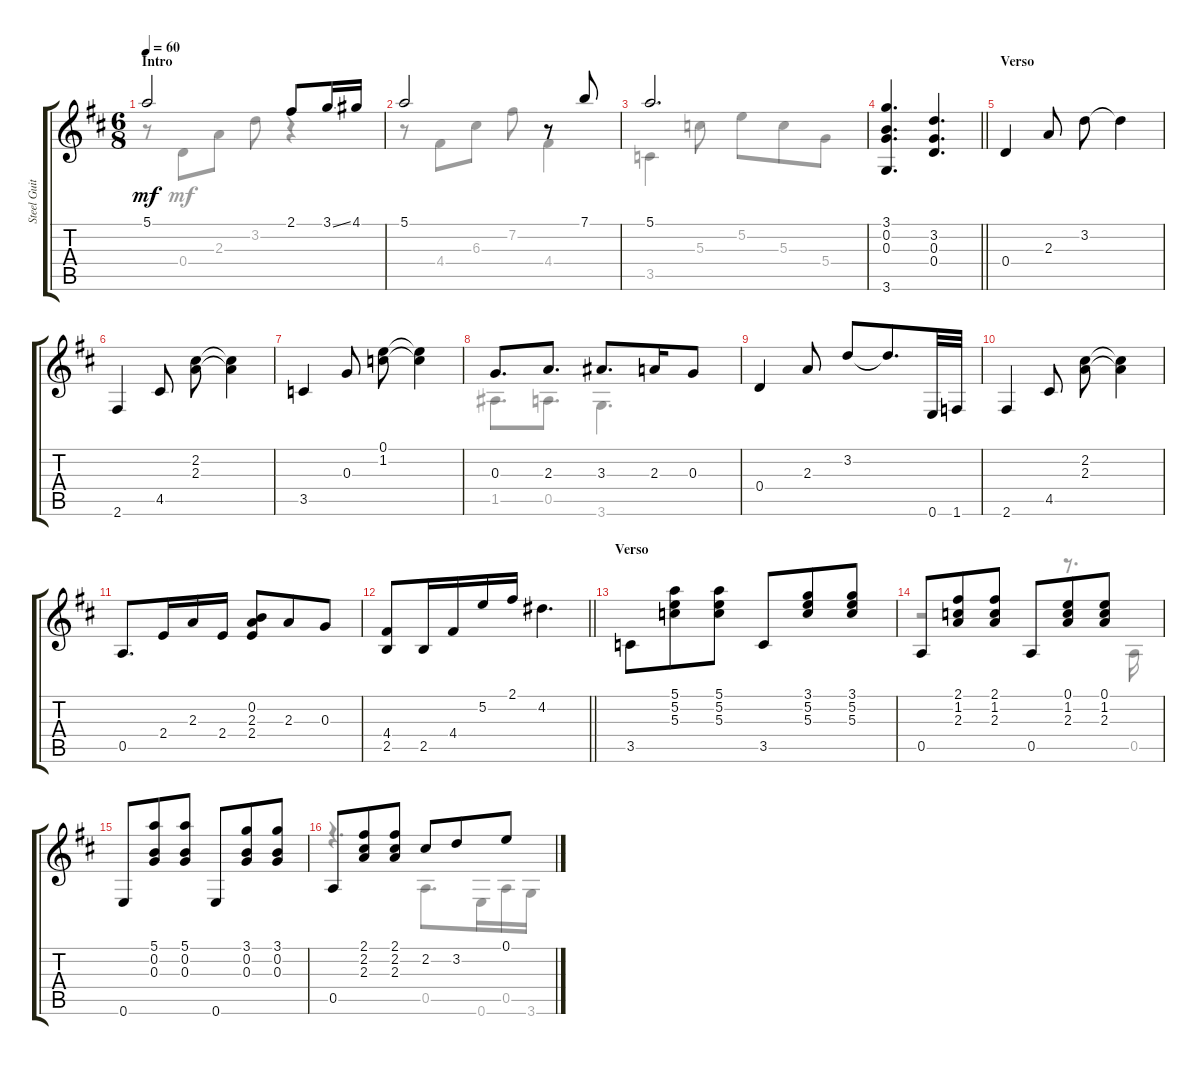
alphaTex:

\track ("Steel Guitar" "Steel Guit") {instrument acousticguitarsteel}
\staff {score tabs}
\tuning (E4 B3 G3 D3 A2 E2) {hide}
\voice
\ts (6 8)
\section ("" "Intro")
\tempo 60
\clef g2
\ks d
5.1.2{dy mf instrument acousticguitarsteel} 2.1.8 3.1{ss}.16 4.1.16 |
5.1.2 r.8 7.1.8 |
5.1.2{d} |
\barLineRight lightlight
(3.1 0.2 0.3 3.6).4{d} (3.2 0.3 0.4).4{d} |
\section ("" "Verso")
0.4.4 2.3.8 3.2.8 3.2{t}.4 |
2.6.4 4.5.8 (2.2 2.3).8 (2.2{t} 2.3{t}).4 |
3.5.4 0.3.8 (0.1 1.2).8 (0.1{t} 1.2{t}).4 |
0.3.8{d} 2.3.8{d} 3.3.8{d} 2.3.16 0.3.8 |
0.4.4 2.3.8 3.2.8 3.2{t}.8{d} 0.6.32 1.6.32 |
2.6.4 4.5.8 (2.2 2.3).8 (2.2{t} 2.3{t}).4 |
0.5.8{d} 2.4.16 2.3.16 2.4.16 (0.2 2.3 2.4).8 2.3.8 0.3.8 |
\barLineRight lightlight
(4.4 2.5).8 2.5.16 4.4.16 5.2.16 2.1.16 4.2.4{d} |
\section ("" "Verso")
3.5.8 (5.1 5.2 5.3).8 (5.1 5.2 5.3).8 3.5.8 (3.1 5.2 5.3).8 (3.1 5.2 5.3).8 |
0.5.8 (2.1 1.2 2.3).8 (2.1 1.2 2.3).8 0.5.8 (0.1 1.2 2.3).8 (0.1 1.2 2.3).8 |
0.6.8 (5.1 0.2 0.3).8 (5.1 0.2 0.3).8 0.6.8 (3.1 0.2 0.3).8 (3.1 0.2 0.3).8 |
0.5.8 (2.1 2.2 2.3).8 (2.1 2.2 2.3).8 2.2.8 3.2.8 0.1.8
\voice
\clef g2
\ottava regular
\simile none
\ks d
r.8{dy mf} 0.4.8 2.3.8 3.2.8 r.4 |
r.8 4.4.8 6.3.8 7.2.8 4.4.4 |
3.5.4 5.3.8 5.2.8 5.3.8 5.4.8 |
\barLineRight lightlight
|
|
|
|
1.5.8{d} 0.5.8{d} 3.6.4{d} |
|
|
|
\barLineRight lightlight
|
|
r.2 r.8{d} 0.5.16 |
|
r.4{d} 0.5.8{d} 0.6.16 0.5.16 3.6.16
